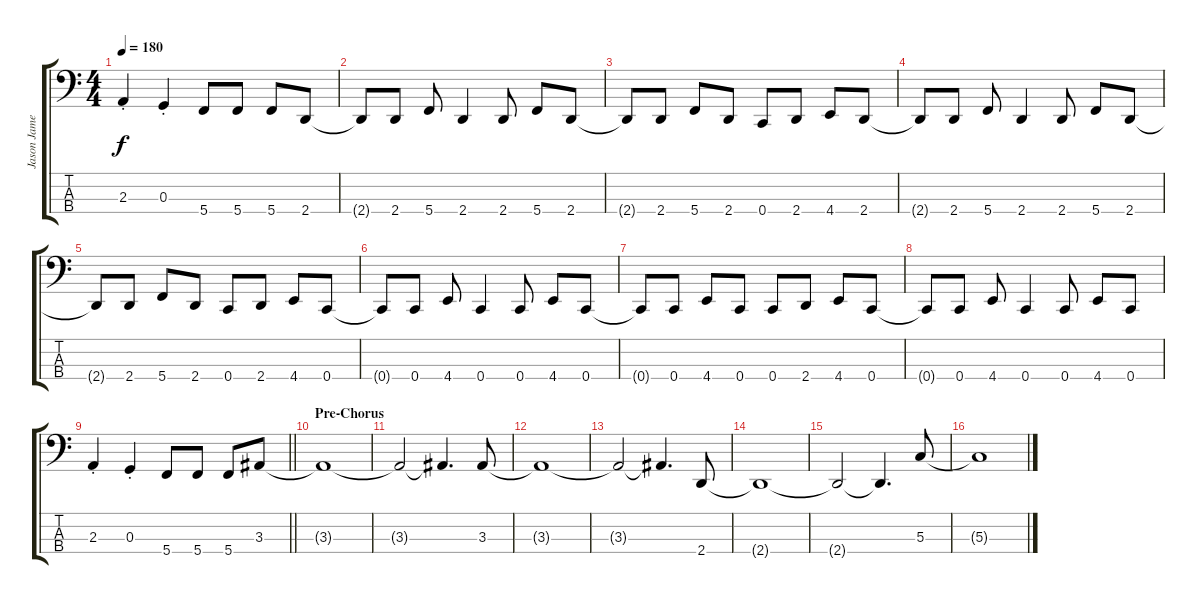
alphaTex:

\track ("Jason James" "Jason Jame") {instrument electricbasspick}
\staff {score tabs}
\tuning (F2 C2 G1 C1) {hide}
\ts (4 4)
\tempo 180
\clef f4
\ks c
2.3{st}.4{dy f} 0.3{st}.4 5.4.8 5.4.8 5.4.8 2.4.8 |
2.4{t}.8 2.4.8 5.4.8 2.4.4 2.4.8 5.4.8 2.4.8 |
2.4{t}.8 2.4.8 5.4.8 2.4.8 0.4.8 2.4.8 4.4.8 2.4.8 |
2.4{t}.8 2.4.8 5.4.8 2.4.4 2.4.8 5.4.8 2.4.8 |
2.4{t}.8 2.4.8 5.4.8 2.4.8 0.4.8 2.4.8 4.4.8 0.4.8 |
0.4{t}.8 0.4.8 4.4.8 0.4.4 0.4.8 4.4.8 0.4.8 |
0.4{t}.8 0.4.8 4.4.8 0.4.8 0.4.8 2.4.8 4.4.8 0.4.8 |
0.4{t}.8 0.4.8 4.4.8 0.4.4 0.4.8 4.4.8 0.4.8 |
\barLineRight lightlight
2.3{st}.4 0.3{st}.4 5.4.8 5.4.8 5.4.8 3.3.8 |
\section ("" "Pre-Chorus")
3.3{t}.1 |
3.3{t}.2 3.3{t}.4{d} 3.3.8 |
3.3{t}.1 |
3.3{t}.2 3.3{t}.4{d} 2.4.8 |
2.4{t}.1 |
2.4{t}.2 2.4{t}.4{d} 5.3.8 |
5.3{t}.1
